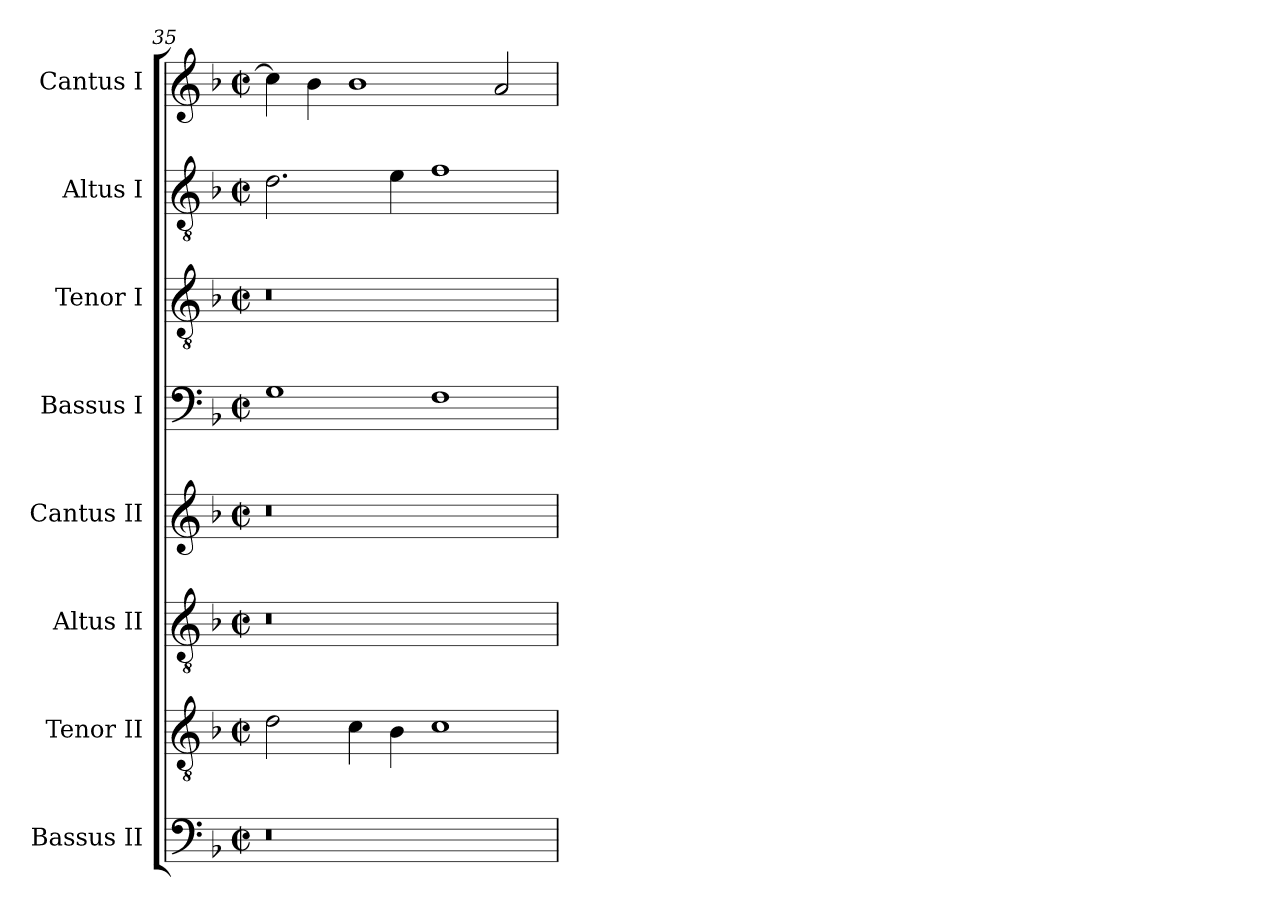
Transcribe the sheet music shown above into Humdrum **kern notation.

**kern	**kern	**kern	**kern	**kern	**kern	**kern	**kern
*part8	*part7	*part6	*part5	*part4	*part3	*part2	*part1
*staff8	*staff7	*staff6	*staff5	*staff4	*staff3	*staff2	*staff1
*I"Bassus II	*I"Tenor II	*I"Altus II	*I"Cantus II	*I"Bassus I	*I"Tenor I	*I"Altus I	*I"Cantus I
*clefF4	*clefGv2	*clefGv2	*clefG2	*clefF4	*clefGv2	*clefGv2	*clefG2
*k[b-]	*k[b-]	*k[b-]	*k[b-]	*k[b-]	*k[b-]	*k[b-]	*k[b-]
*F:	*F:	*F:	*F:	*F:	*F:	*F:	*F:
*M2/2	*M2/2	*M2/2	*M2/2	*M2/2	*M2/2	*M2/2	*M2/2
*met(c|)	*met(c|)	*met(c|)	*met(c|)	*met(c|)	*met(c|)	*met(c|)	*met(c|)
=35	=35	=35	=35	=35	=35	=35	=35
0r	2d\	0r	0r	1G	0r	2.d\	4cc\]
.	.	.	.	.	.	.	4b-\
.	4c\	.	.	.	.	.	1b-
.	4B-\	.	.	.	.	4e\	.
.	1c	.	.	1F	.	1f	.
.	.	.	.	.	.	.	2a/
=	=	=	=	=	=	=	=
*-	*-	*-	*-	*-	*-	*-	*-
